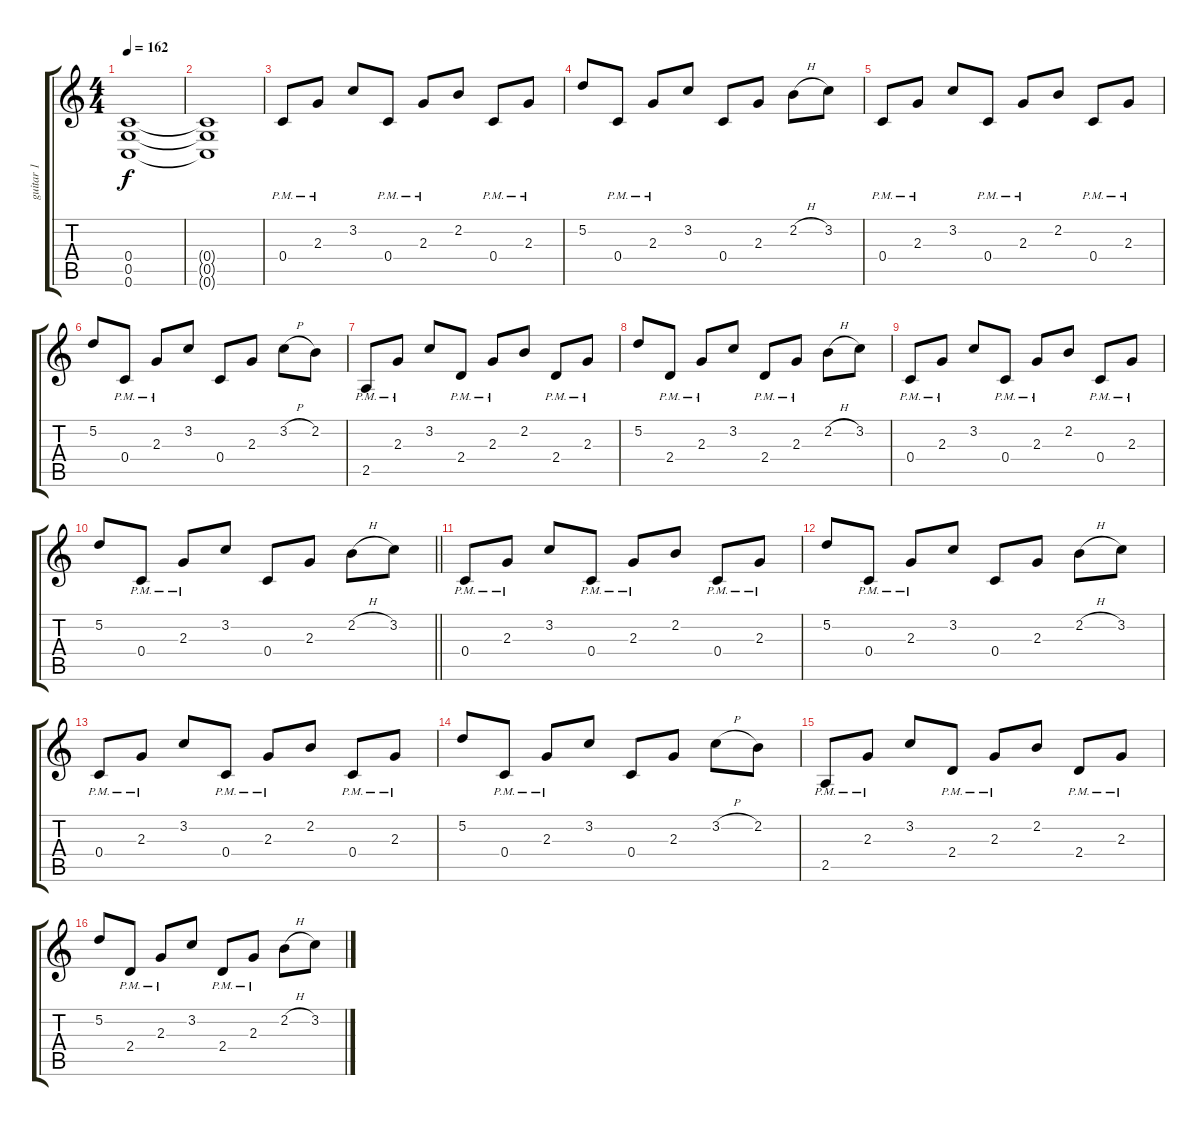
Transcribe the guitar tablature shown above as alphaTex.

\track ("guitar 1" "guitar 1") {instrument distortionguitar}
\staff {score tabs}
\tuning (D4 A3 F3 C3 G2 C2) {hide}
\ts (4 4)
\tempo 162
\clef g2
\ks c
(0.4{t} 0.5{t} 0.6{t}).1{dy f} |
(0.4{t} 0.5{t} 0.6{t}).1 |
0.4{pm}.8 2.3{pm}.8 3.2.8 0.4{pm}.8 2.3{pm}.8 2.2.8 0.4{pm}.8 2.3{pm}.8 |
5.2.8 0.4{pm}.8 2.3{pm}.8 3.2.8 0.4.8 2.3.8 2.2{h}.8 3.2.8 |
0.4{pm}.8 2.3{pm}.8 3.2.8 0.4{pm}.8 2.3{pm}.8 2.2.8 0.4{pm}.8 2.3{pm}.8 |
5.2.8 0.4{pm}.8 2.3{pm}.8 3.2.8 0.4.8 2.3.8 3.2{h}.8 2.2.8 |
2.5{pm}.8 2.3{pm}.8 3.2.8 2.4{pm}.8 2.3{pm}.8 2.2.8 2.4{pm}.8 2.3{pm}.8 |
5.2.8 2.4{pm}.8 2.3{pm}.8 3.2.8 2.4{pm}.8 2.3{pm}.8 2.2{h}.8 3.2.8 |
0.4{pm}.8 2.3{pm}.8 3.2.8 0.4{pm}.8 2.3{pm}.8 2.2.8 0.4{pm}.8 2.3{pm}.8 |
\barLineRight lightlight
5.2.8 0.4{pm}.8 2.3{pm}.8 3.2.8 0.4.8 2.3.8 2.2{h}.8 3.2.8 |
0.4{pm}.8 2.3{pm}.8 3.2.8 0.4{pm}.8 2.3{pm}.8 2.2.8 0.4{pm}.8 2.3{pm}.8 |
5.2.8 0.4{pm}.8 2.3{pm}.8 3.2.8 0.4.8 2.3.8 2.2{h}.8 3.2.8 |
0.4{pm}.8 2.3{pm}.8 3.2.8 0.4{pm}.8 2.3{pm}.8 2.2.8 0.4{pm}.8 2.3{pm}.8 |
5.2.8 0.4{pm}.8 2.3{pm}.8 3.2.8 0.4.8 2.3.8 3.2{h}.8 2.2.8 |
2.5{pm}.8 2.3{pm}.8 3.2.8 2.4{pm}.8 2.3{pm}.8 2.2.8 2.4{pm}.8 2.3{pm}.8 |
5.2.8 2.4{pm}.8 2.3{pm}.8 3.2.8 2.4{pm}.8 2.3{pm}.8 2.2{h}.8 3.2.8
